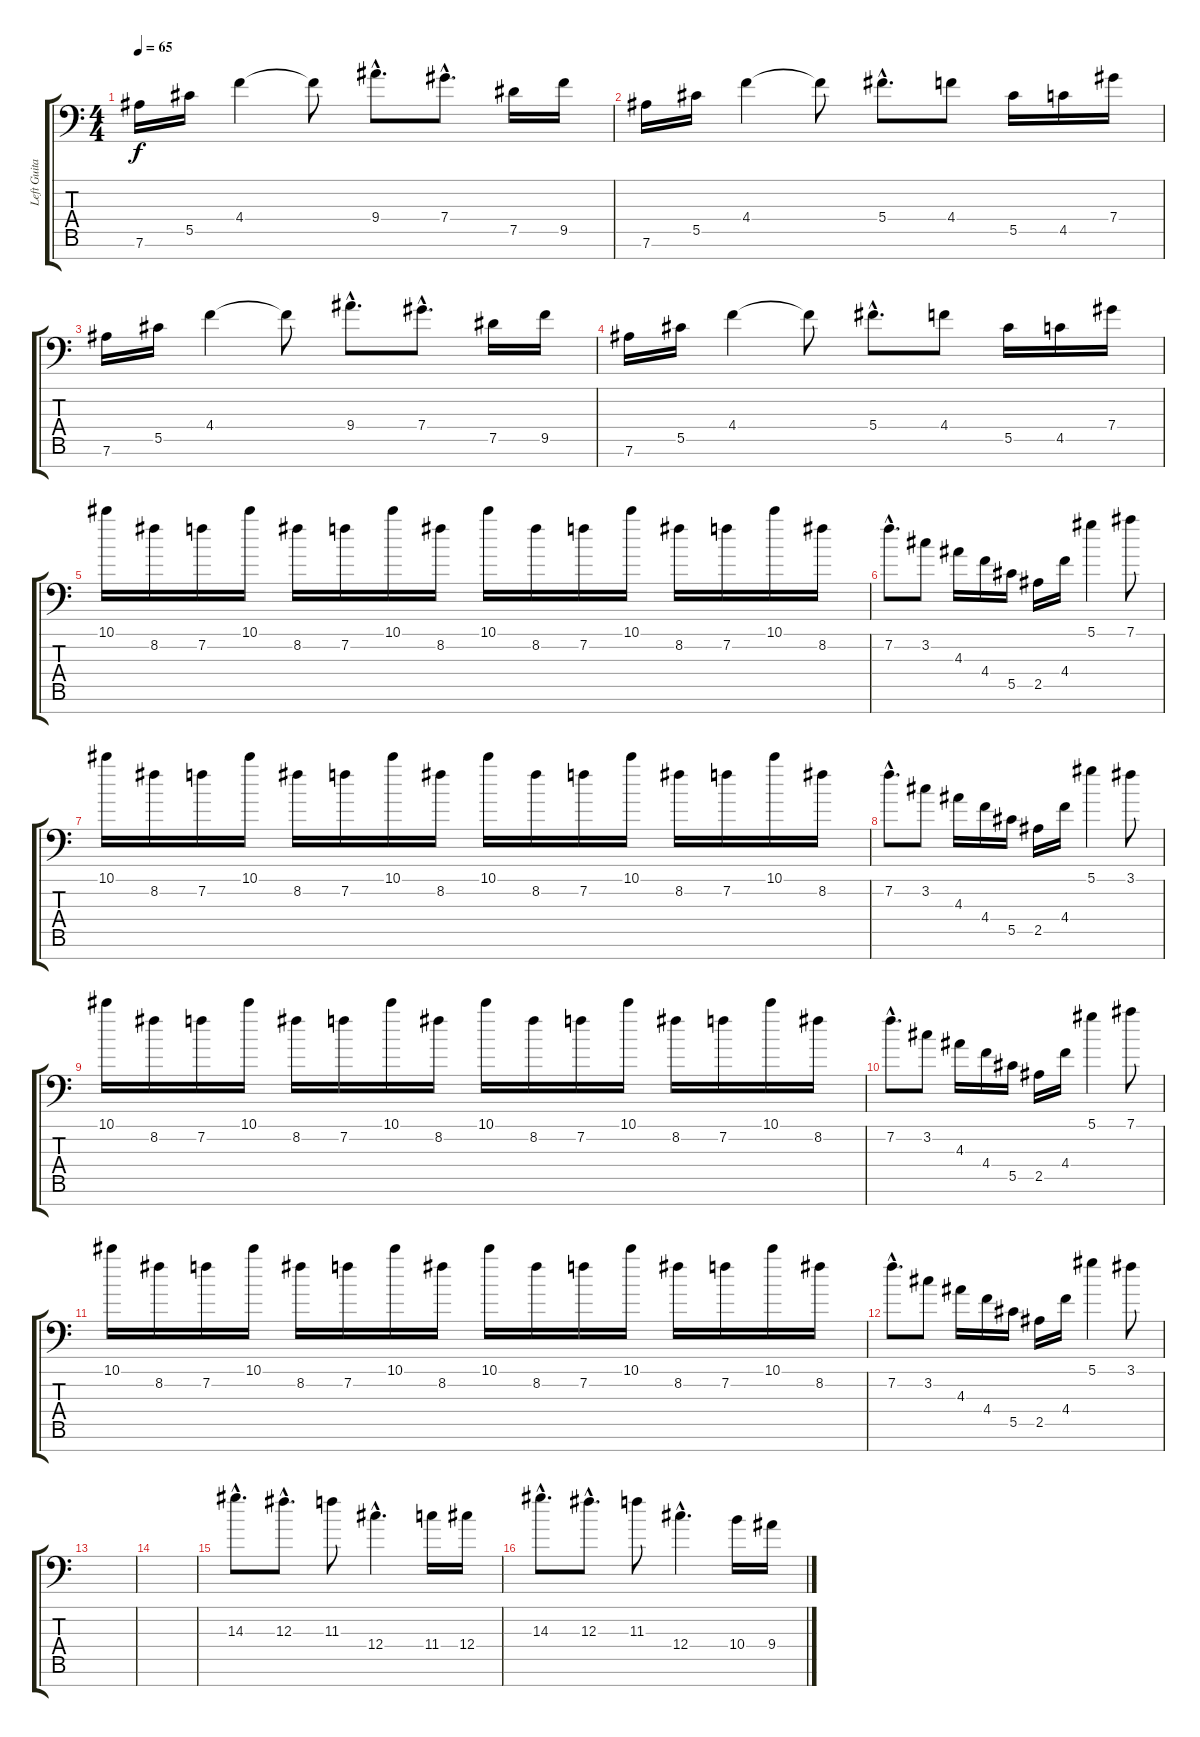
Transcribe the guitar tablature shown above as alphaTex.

\track ("Left Guitar" "Left Guita") {instrument distortionguitar}
\staff {score tabs}
\tuning (Eb4 Bb3 Gb3 Db3 Ab2 Eb2 Bb1) {hide}
\ts (4 4)
\tempo 65
\clef f4
\ks c
7.6.16{dy f} 5.5.16 4.4.4 4.4{t}.8 9.4{hac}.8{d} 7.4{hac}.8{d} 7.5.16 9.5.16 |
7.6.16 5.5.16 4.4.4 4.4{t}.8 5.4{hac}.8{d} 4.4.8 5.5.16 4.5.16 7.4.16 |
7.6.16 5.5.16 4.4.4 4.4{t}.8 9.4{hac}.8{d} 7.4{hac}.8{d} 7.5.16 9.5.16 |
7.6.16 5.5.16 4.4.4 4.4{t}.8 5.4{hac}.8{d} 4.4.8 5.5.16 4.5.16 7.4.16 |
10.1.16 8.2.16 7.2.16 10.1.16 8.2.16 7.2.16 10.1.16 8.2.16 10.1.16 8.2.16 7.2.16 10.1.16 8.2.16 7.2.16 10.1.16 8.2.16 |
7.2{hac}.8{d} 3.2.8 4.3.16 4.4.16 5.5.16 2.5.16 4.4.16 5.1.4 7.1.8 |
10.1.16 8.2.16 7.2.16 10.1.16 8.2.16 7.2.16 10.1.16 8.2.16 10.1.16 8.2.16 7.2.16 10.1.16 8.2.16 7.2.16 10.1.16 8.2.16 |
7.2{hac}.8{d} 3.2.8 4.3.16 4.4.16 5.5.16 2.5.16 4.4.16 5.1.4 3.1.8 |
10.1.16 8.2.16 7.2.16 10.1.16 8.2.16 7.2.16 10.1.16 8.2.16 10.1.16 8.2.16 7.2.16 10.1.16 8.2.16 7.2.16 10.1.16 8.2.16 |
7.2{hac}.8{d} 3.2.8 4.3.16 4.4.16 5.5.16 2.5.16 4.4.16 5.1.4 7.1.8 |
10.1.16 8.2.16 7.2.16 10.1.16 8.2.16 7.2.16 10.1.16 8.2.16 10.1.16 8.2.16 7.2.16 10.1.16 8.2.16 7.2.16 10.1.16 8.2.16 |
7.2{hac}.8{d} 3.2.8 4.3.16 4.4.16 5.5.16 2.5.16 4.4.16 5.1.4 3.1.8 |
|
|
14.3{hac}.8{d} 12.3{hac}.8{d} 11.3.8 12.4{hac}.4{d} 11.4.16 12.4.16 |
14.3{hac}.8{d} 12.3{hac}.8{d} 11.3.8 12.4{hac}.4{d} 10.4.16 9.4.16
